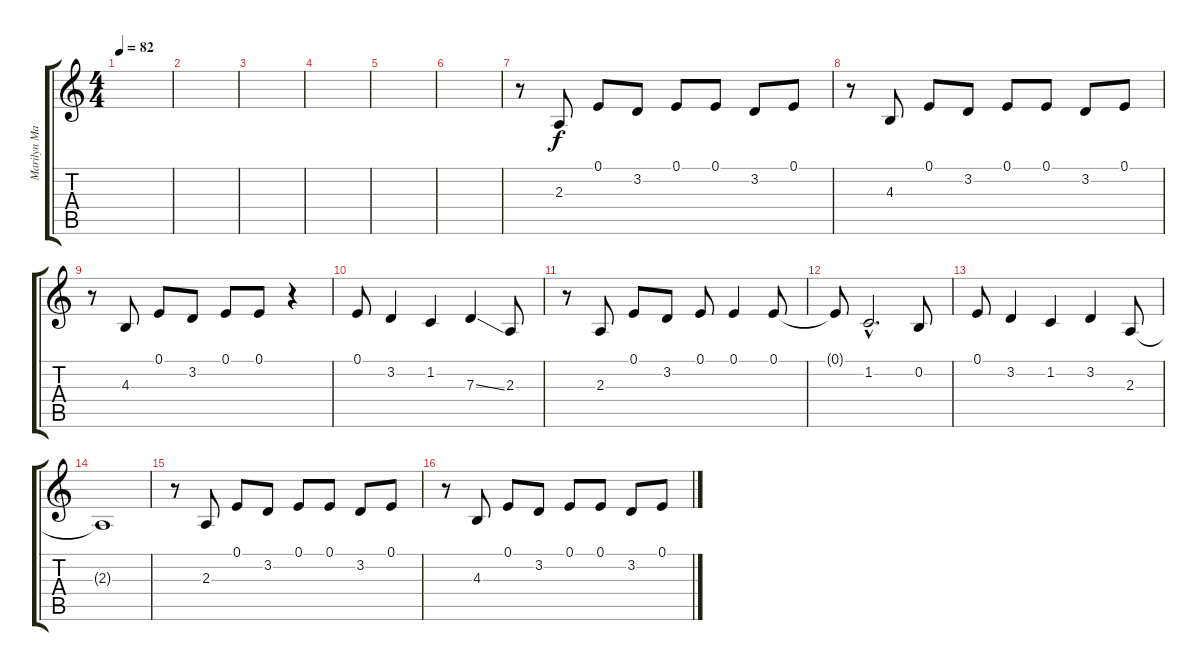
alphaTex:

\track ("Marilyn Manson" "Marilyn Ma") {instrument cello}
\staff {score tabs}
\tuning (E4 B3 G3 D3 A2 E2) {hide}
\ts (4 4)
\tempo 82
\clef g2
\ks c
|
|
|
|
|
|
r.8 2.3.8 0.1.8 3.2.8 0.1.8 0.1.8 3.2.8 0.1.8 |
r.8 4.3.8 0.1.8 3.2.8 0.1.8 0.1.8 3.2.8 0.1.8 |
r.8 4.3.8 0.1.8 3.2.8 0.1.8 0.1.8 r.4 |
0.1.8 3.2.4 1.2.4 7.3{ss}.4 2.3.8 |
r.8 2.3.8 0.1.8 3.2.8 0.1.8 0.1.4 0.1.8 |
0.1{t}.8 1.2{hac}.2{d} 0.2.8 |
0.1.8 3.2.4 1.2.4 3.2.4 2.3.8 |
2.3{t}.1 |
r.8 2.3.8 0.1.8 3.2.8 0.1.8 0.1.8 3.2.8 0.1.8 |
r.8 4.3.8 0.1.8 3.2.8 0.1.8 0.1.8 3.2.8 0.1.8
